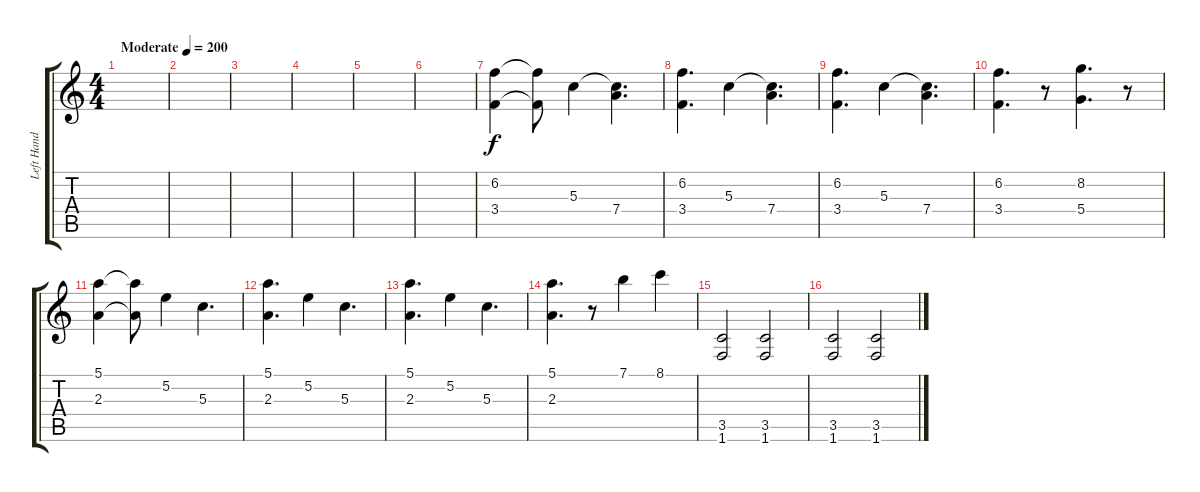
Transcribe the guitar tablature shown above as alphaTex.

\track ("Left Hand (MIDI)" "Left Hand ") {instrument electricguitarjazz}
\staff {score tabs}
\tuning (E4 B3 G3 D3 A2 E2) {hide}
\ts (4 4)
\tempo (200 "Moderate")
\clef g2
\ks c
|
|
|
|
|
|
(6.2 3.4).4 (6.2{t} 3.4{t}).8 5.3.4 (5.3{t} 7.4).4{d} |
(6.2 3.4).4{d} 5.3.4 (5.3{t} 7.4).4{d} |
(6.2 3.4).4{d} 5.3.4 (5.3{t} 7.4).4{d} |
(6.2 3.4).4{d} r.8 (8.2 5.4).4{d} r.8 |
(5.1 2.3).4 (5.1{t} 2.3{t}).8 5.2.4 5.3.4{d} |
(5.1 2.3).4{d} 5.2.4 5.3.4{d} |
(5.1 2.3).4{d} 5.2.4 5.3.4{d} |
(5.1 2.3).4{d} r.8 7.1.4 8.1.4 |
(3.5 1.6).2 (3.5 1.6).2 |
(3.5 1.6).2 (3.5 1.6).2
